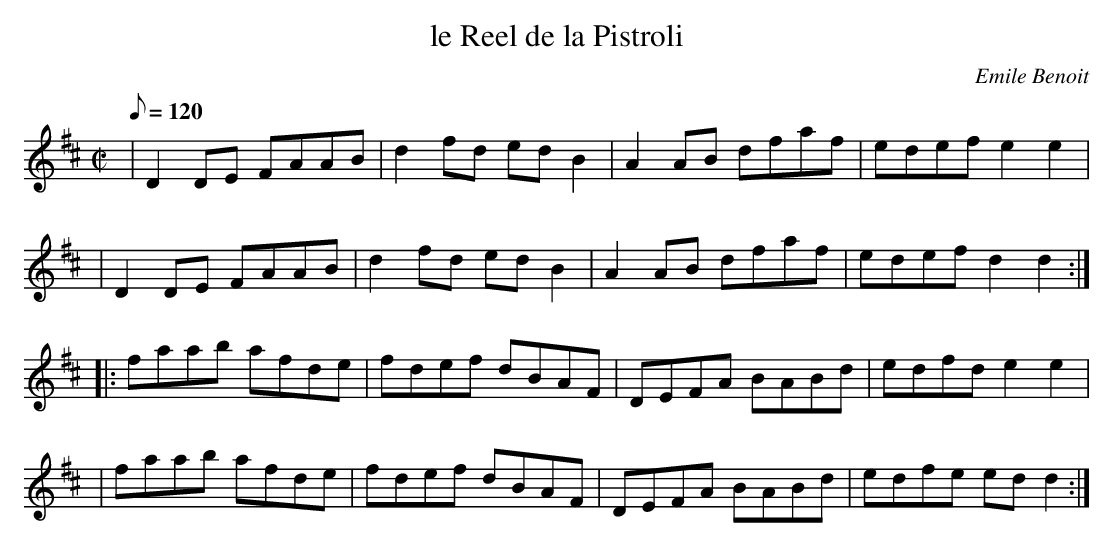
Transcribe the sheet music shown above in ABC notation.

X:1
T:le Reel de la Pistroli
C:Emile Benoit
M:C|
L:1/8
Q:120
K:D
| D2 DE FAAB | d2 fd ed B2 | A2 AB dfaf | edef e2 e2 |
| D2 DE FAAB | d2 fd ed B2 | A2 AB dfaf | edef d2 d2 :|
|:faab afde | fdef dBAF | DEFA BABd | edfd e2 e2 |
| faab afde | fdef dBAF | DEFA BABd | edfe ed d2 :|
